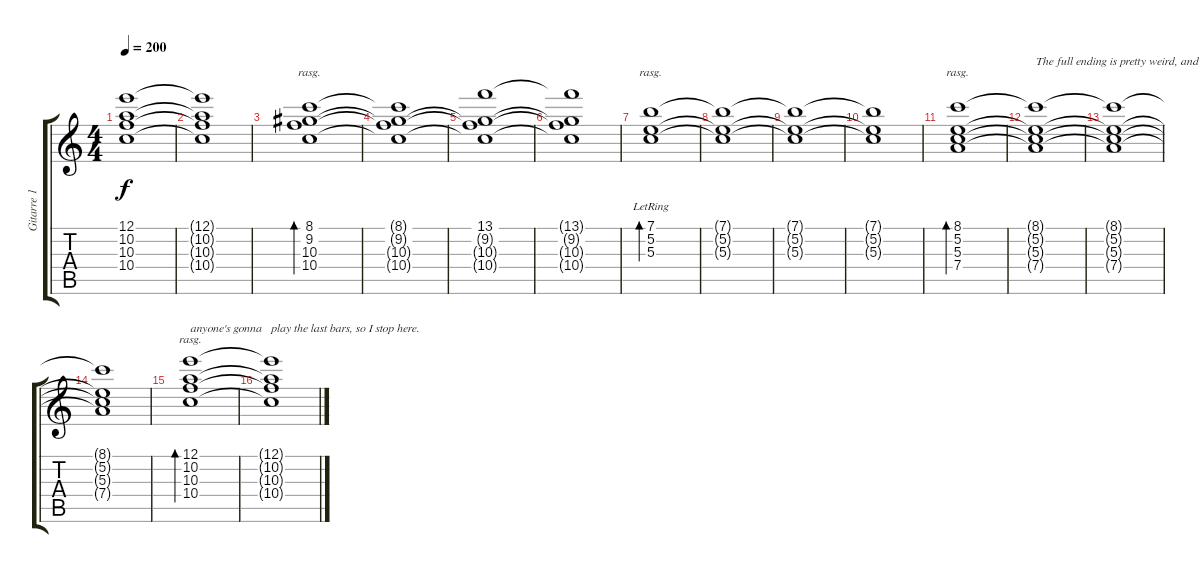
\track ("Gitarre 1" "Gitarre 1") {instrument distortionguitar}
\staff {score tabs}
\tuning (E4 B3 G3 D3 A2 E2) {hide}
\ts (4 4)
\tempo 200
\clef g2
\ks c
(12.1{t} 10.2{t} 10.3{t} 10.4{t}).1{dy f} |
(12.1{t} 10.2{t} 10.3{t} 10.4{t}).1 |
(8.1 9.2 10.3 10.4).1{bd 480 rasg ii} |
(8.1{t} 9.2{t} 10.3{t} 10.4{t}).1 |
(13.1 9.2{t} 10.3{t} 10.4{t}).1 |
(13.1{t} 9.2{t} 10.3{t} 10.4{t}).1 |
(7.1{lr} 5.2{lr} 5.3{lr}).1{bd 480 rasg ii} |
(7.1{t} 5.2{t} 5.3{t}).1 |
(7.1{t} 5.2{t} 5.3{t}).1 |
(7.1{t} 5.2{t} 5.3{t}).1 |
(8.1 5.2 5.3 7.4).1{bd 480 rasg ii} |
(8.1{t} 5.2{t} 5.3{t} 7.4{t}).1{txt "The full ending is pretty weird, and I don't think"} |
(8.1{t} 5.2{t} 5.3{t} 7.4{t}).1 |
(8.1{t} 5.2{t} 5.3{t} 7.4{t}).1{volume 0} |
(12.1 10.2 10.3 10.4).1{bd 480 rasg ii txt "anyone's gonna"} |
(12.1{t} 10.2{t} 10.3{t} 10.4{t}).1{txt "play the last bars, so I stop here."}
